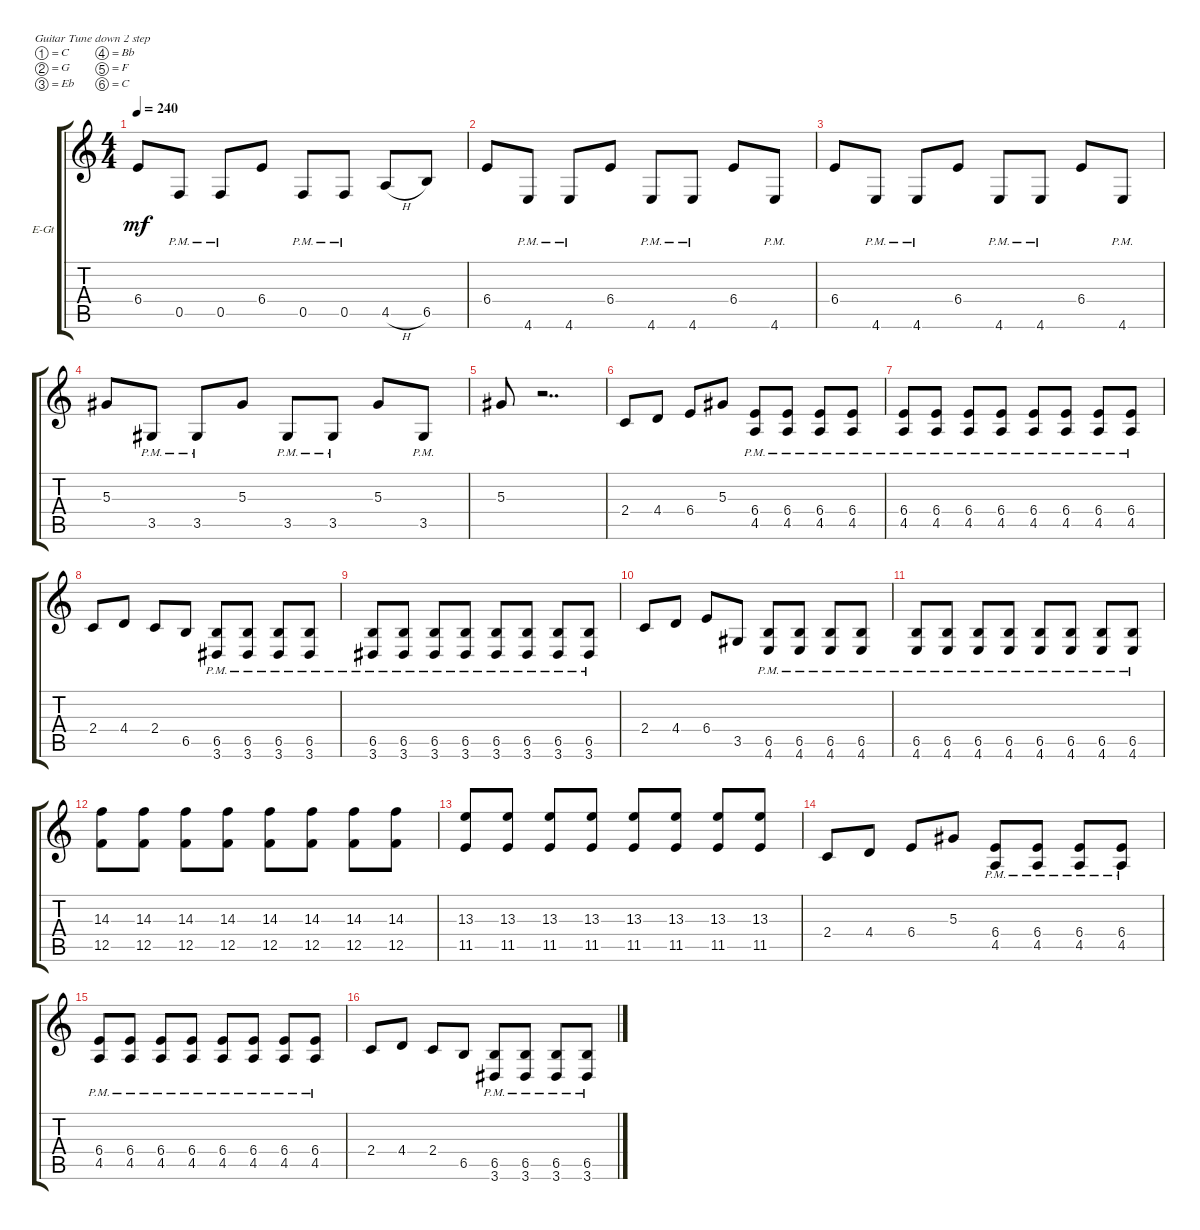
\defaultSystemsLayout 4
\bracketExtendMode groupsimilarinstruments
\firstSystemTrackNameOrientation horizontal
\otherSystemsTrackNameOrientation horizontal
\track ("Knight Rhythm" "E-Gt") {instrument overdrivenguitar}
\staff {score tabs}
\tuning (C4 G3 Eb3 Bb2 F2 C2)
\ts (4 4)
\tempo 240
\clef g2
\ks aminor
6.4.8{dy mf} 0.5{pm}.8 0.5{pm}.8 6.4.8 0.5{pm}.8 0.5{pm}.8 4.5{h}.8 6.5.8 |
6.4.8 4.6{pm}.8 4.6{pm}.8 6.4.8 4.6{pm}.8 4.6{pm}.8 6.4.8 4.6{pm}.8 |
6.4.8 4.6{pm}.8 4.6{pm}.8 6.4.8 4.6{pm}.8 4.6{pm}.8 6.4.8 4.6{pm}.8 |
5.3.8 3.5{pm}.8 3.5{pm}.8 5.3.8 3.5{pm}.8 3.5{pm}.8 5.3.8 3.5{pm}.8 |
5.3.8 r.2{dd} |
2.4.8 4.4.8 6.4.8 5.3.8 (4.5{pm} 6.4{pm}).8 (4.5{pm} 6.4{pm}).8 (4.5{pm} 6.4{pm}).8 (4.5{pm} 6.4{pm}).8 |
(4.5{pm} 6.4{pm}).8 (4.5{pm} 6.4{pm}).8 (4.5{pm} 6.4{pm}).8 (4.5{pm} 6.4{pm}).8 (4.5{pm} 6.4{pm}).8 (4.5{pm} 6.4{pm}).8 (4.5{pm} 6.4{pm}).8 (4.5{pm} 6.4{pm}).8 |
2.4.8 4.4.8 2.4.8 6.5.8 (3.6{pm} 6.5{pm}).8 (3.6{pm} 6.5{pm}).8 (3.6{pm} 6.5{pm}).8 (3.6{pm} 6.5{pm}).8 |
(3.6{pm} 6.5{pm}).8 (3.6{pm} 6.5{pm}).8 (3.6{pm} 6.5{pm}).8 (3.6{pm} 6.5{pm}).8 (3.6{pm} 6.5{pm}).8 (3.6{pm} 6.5{pm}).8 (3.6{pm} 6.5{pm}).8 (3.6{pm} 6.5{pm}).8 |
2.4.8 4.4.8 6.4.8 3.5.8 (4.6{pm} 6.5{pm}).8 (4.6{pm} 6.5{pm}).8 (4.6{pm} 6.5{pm}).8 (4.6{pm} 6.5{pm}).8 |
(4.6{pm} 6.5{pm}).8 (4.6{pm} 6.5{pm}).8 (4.6{pm} 6.5{pm}).8 (4.6{pm} 6.5{pm}).8 (4.6{pm} 6.5{pm}).8 (4.6{pm} 6.5{pm}).8 (4.6{pm} 6.5{pm}).8 (4.6{pm} 6.5{pm}).8 |
(12.5 14.3).8 (12.5 14.3).8 (12.5 14.3).8 (12.5 14.3).8 (12.5 14.3).8 (12.5 14.3).8 (12.5 14.3).8 (12.5 14.3).8 |
(11.5 13.3).8 (11.5 13.3).8 (11.5 13.3).8 (11.5 13.3).8 (11.5 13.3).8 (11.5 13.3).8 (11.5 13.3).8 (11.5 13.3).8 |
2.4.8 4.4.8 6.4.8 5.3.8 (4.5{pm} 6.4{pm}).8 (4.5{pm} 6.4{pm}).8 (4.5{pm} 6.4{pm}).8 (4.5{pm} 6.4{pm}).8 |
(4.5{pm} 6.4{pm}).8 (4.5{pm} 6.4{pm}).8 (4.5{pm} 6.4{pm}).8 (4.5{pm} 6.4{pm}).8 (4.5{pm} 6.4{pm}).8 (4.5{pm} 6.4{pm}).8 (4.5{pm} 6.4{pm}).8 (4.5{pm} 6.4{pm}).8 |
2.4.8 4.4.8 2.4.8 6.5.8 (3.6{pm} 6.5{pm}).8 (3.6{pm} 6.5{pm}).8 (3.6{pm} 6.5{pm}).8 (3.6{pm} 6.5{pm}).8
